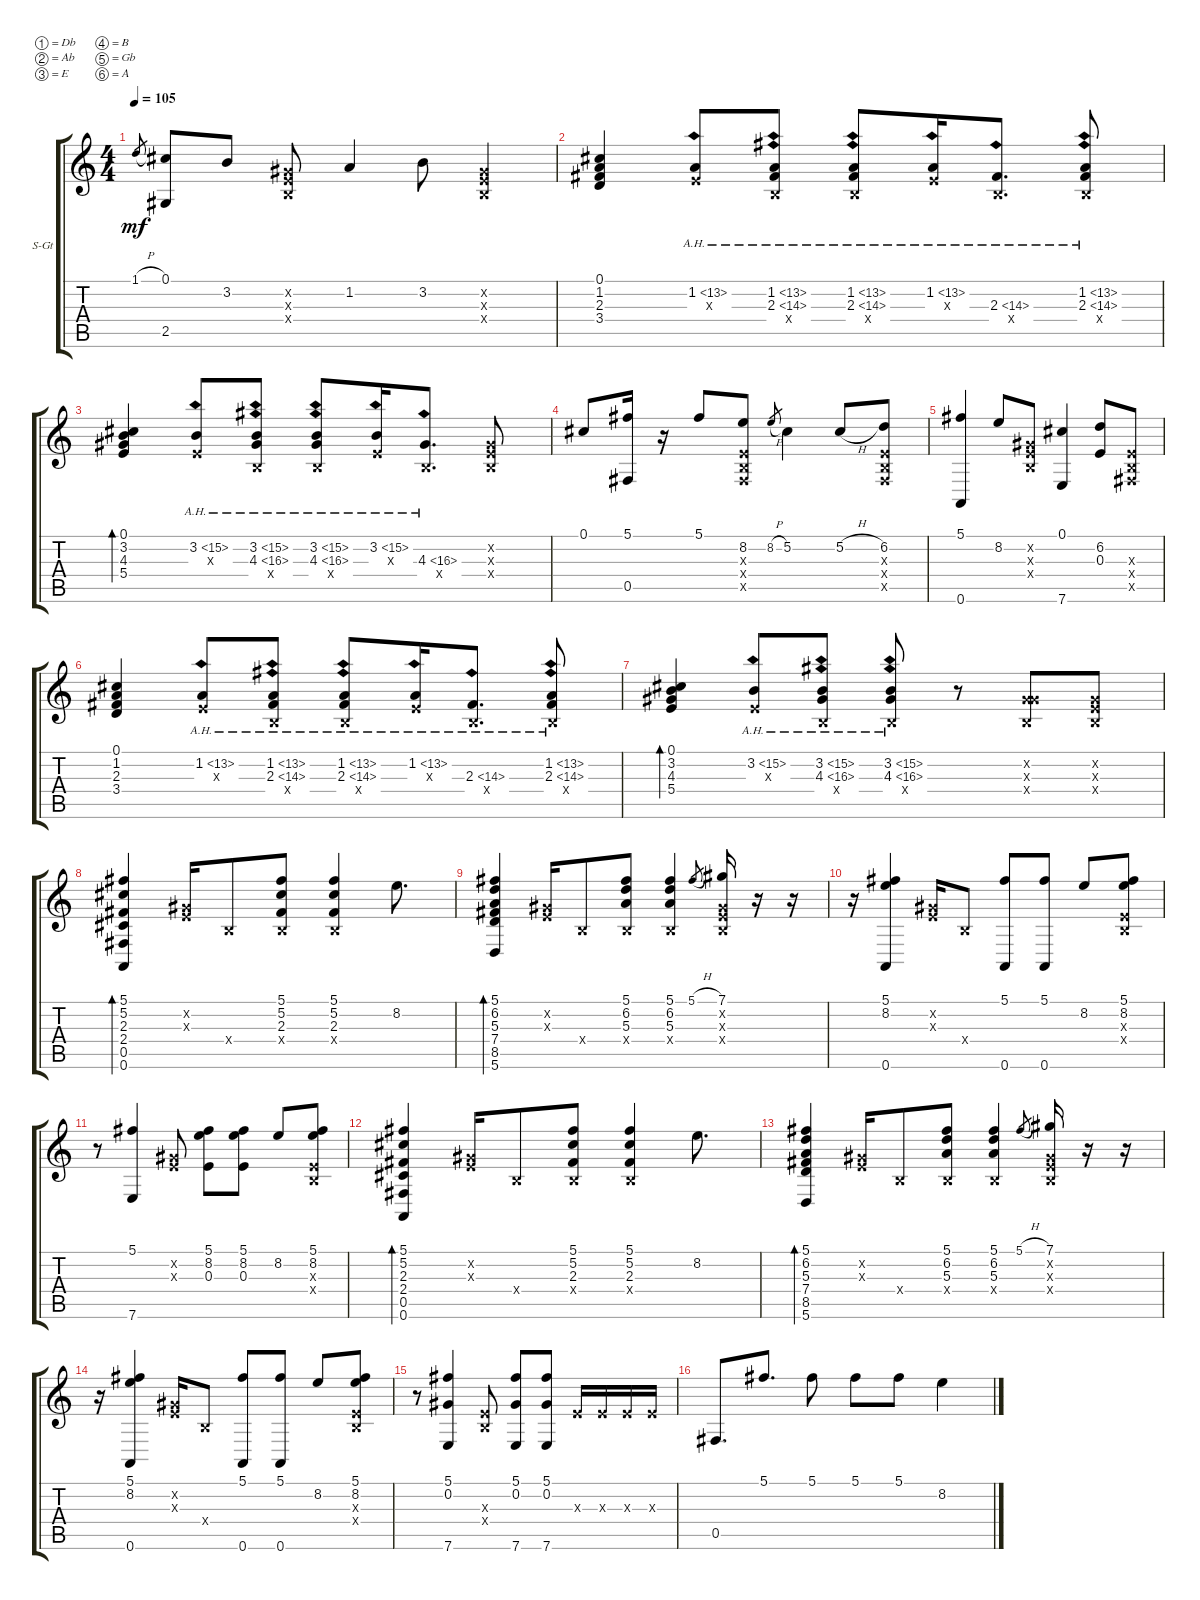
\defaultSystemsLayout 4
\bracketExtendMode groupsimilarinstruments
\firstSystemTrackNameOrientation horizontal
\otherSystemsTrackNameOrientation horizontal
\track ("Steel Guitar" "S-Gt") {instrument acousticguitarsteel}
\staff {score tabs}
\tuning (Db4 Ab3 E3 B2 Gb2 A1)
\ts (4 4)
\tempo 105
\clef g2
\ks c
1.1{h}.8{gr dy mf} (2.5 0.1).8 3.2.8 (0.2{x} 0.3{x} 0.4{x}).8 1.2.4 3.2.8 (0.2{x} 0.3{x} 0.4{x}).4 |
(0.1 1.2 2.3 3.4).4 (1.2{ah 12} 0.3{x}).8 (2.3{ah 12} 0.4{x} 1.2{ah 12}).8 (2.3{ah 12} 0.4{x} 1.2{ah 12}).8 (1.2{ah 12} 0.3{x}).16 (2.3{ah 12} 0.4{x}).8{d} (2.3{ah 12} 0.4{x} 1.2{ah 12}).8 |
(0.1 3.2 4.3 5.4).4{bd 30} (3.2{ah 12} 0.3{x}).8 (4.3{ah 12} 0.4{x} 3.2{ah 12}).8 (4.3{ah 12} 0.4{x} 3.2{ah 12}).8 (3.2{ah 12} 0.3{x}).16 (4.3{ah 12} 0.4{x}).8{d} (0.4{x} 0.3{x} 0.2{x}).8 |
0.1.8 (5.1 0.5).16 r.16 5.1.8 (8.2 0.3{x} 0.4{x} 0.5{x}).8 8.2{h}.8{gr} 5.2.4 5.2{h}.8 (6.2 0.3{x} 0.4{x} 0.5{x}).8 |
(5.1 0.6).4 8.2.8 (0.2{x} 0.3{x} 0.4{x}).8 (7.6 0.1).4 (6.2 0.3).8 (0.3{x} 0.4{x} 0.5{x}).8 |
(0.1 1.2 2.3 3.4).4 (1.2{ah 12} 0.3{x}).8 (2.3{ah 12} 0.4{x} 1.2{ah 12}).8 (2.3{ah 12} 0.4{x} 1.2{ah 12}).8 (1.2{ah 12} 0.3{x}).16 (2.3{ah 12} 0.4{x}).8{d} (2.3{ah 12} 0.4{x} 1.2{ah 12}).8 |
(0.1 3.2 4.3 5.4).4{bd 30} (3.2{ah 12} 0.3{x}).8 (4.3{ah 12} 0.4{x} 3.2{ah 12}).8 (4.3{ah 12} 0.4{x} 3.2{ah 12}).8 r.8 (4.3{x} 0.4{x} 0.2{x}).8 (0.4{x} 0.3{x} 0.2{x}).8 |
(5.1 5.2 2.3 2.4 0.5 0.6).4{bd 118} (0.2{x} 0.3{x}).16 0.4{x}.8 (5.1 5.2 2.3 0.4{x}).8 (5.1 5.2 2.3 0.4{x}).4 8.2.8{d} |
(5.6 8.5 7.4 5.3 6.2 5.1).4{bd 117} (0.2{x} 0.3{x}).16 0.4{x}.8 (5.1 5.3 6.2 0.4{x}).8 (5.1 6.2 5.3 0.4{x}).4 5.1{h}.8{gr} (7.1 0.2{x} 0.3{x} 0.4{x}).16 r.16 r.16 |
r.16 (0.6 5.1 8.2).4 (0.2{x} 0.3{x}).16 0.4{x}.8 (5.1 0.6).8 (5.1 0.6).8 8.2.8 (5.1 8.2 0.3{x} 0.4{x}).8 |
r.8 (5.1 7.6).4 (0.2{x} 0.3{x}).8 (0.3 8.2 5.1).8 (5.1 8.2 0.3).8 8.2.8 (8.2 0.3{x} 0.4{x} 5.1).8 |
(5.1 5.2 2.3 2.4 0.5 0.6).4{bd 118} (0.2{x} 0.3{x}).16 0.4{x}.8 (5.1 5.2 2.3 0.4{x}).8 (5.1 5.2 2.3 0.4{x}).4 8.2.8{d} |
(5.6 8.5 7.4 5.3 6.2 5.1).4{bd 117} (0.2{x} 0.3{x}).16 0.4{x}.8 (5.1 5.3 6.2 0.4{x}).8 (5.1 6.2 5.3 0.4{x}).4 5.1{h}.8{gr} (7.1 0.2{x} 0.3{x} 0.4{x}).16 r.16 r.16 |
r.16 (0.6 5.1 8.2).4 (0.2{x} 0.3{x}).16 0.4{x}.8 (5.1 0.6).8 (5.1 0.6).8 8.2.8 (5.1 8.2 0.3{x} 0.4{x}).8 |
r.8 (5.1 0.2 7.6).4 (0.3{x} 0.4{x}).8 (5.1 0.2 7.6).8 (5.1 0.2 7.6).8 0.3{x}.16 0.3{x}.16 0.3{x}.16 0.3{x}.16 |
0.5.8{d} 5.1.8{d} 5.1.8 5.1.8 5.1.8 8.2.4
